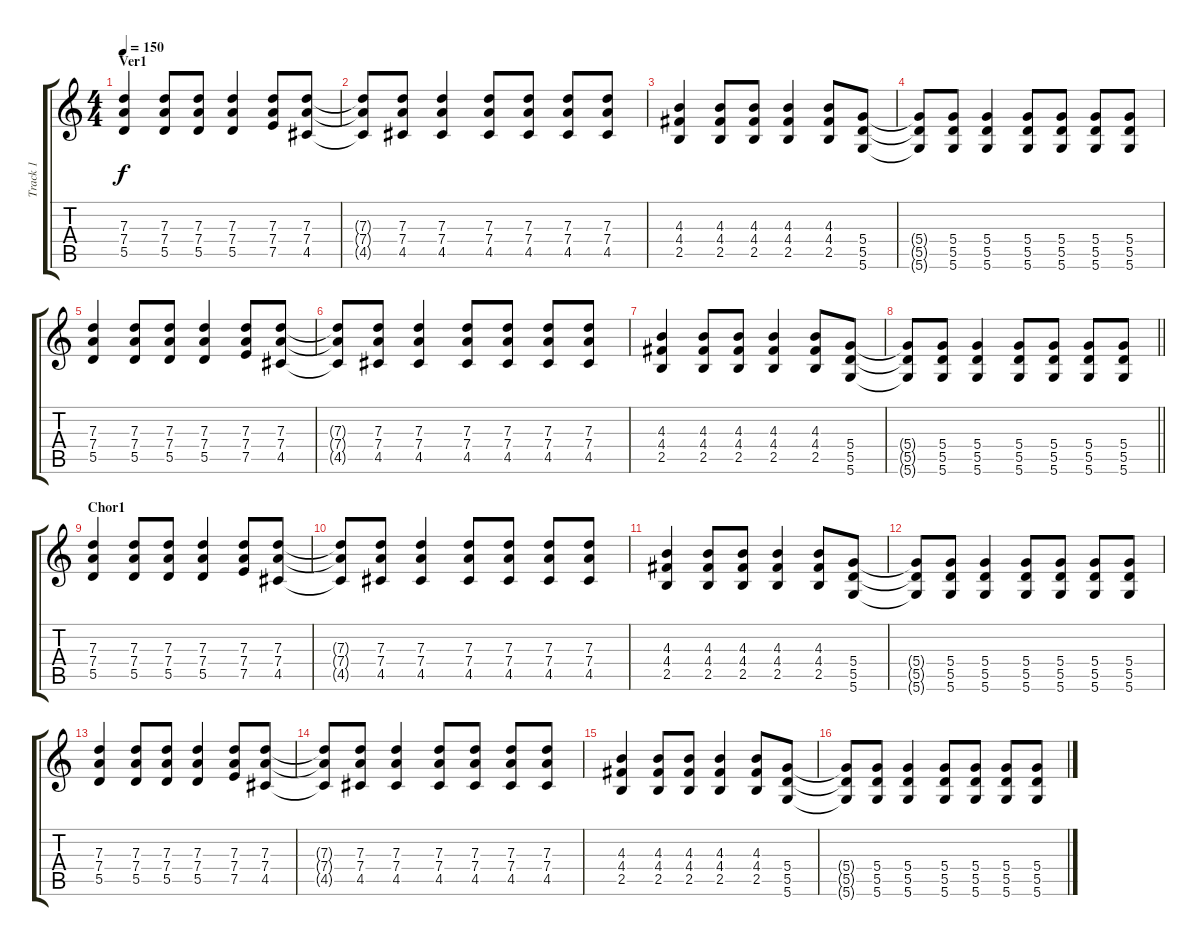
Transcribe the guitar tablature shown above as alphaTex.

\track ("Track 1" "Track 1") {instrument electricguitarclean}
\staff {score tabs}
\tuning (E4 B3 G3 D3 A2 D2) {hide}
\ts (4 4)
\section ("" "Ver1")
\tempo 150
\clef g2
\ks c
(7.3 7.4 5.5).4{dy f instrument electricguitarclean} (7.3 7.4 5.5).8 (7.3 7.4 5.5).8 (7.3 7.4 5.5).4 (7.3 7.4 7.5).8 (7.3 7.4 4.5).8 |
(7.3{t} 7.4{t} 4.5{t}).8 (7.3 7.4 4.5).8 (7.3 7.4 4.5).4 (7.3 7.4 4.5).8 (7.3 7.4 4.5).8 (7.3 7.4 4.5).8 (7.3 7.4 4.5).8 |
(4.3 4.4 2.5).4 (4.3 4.4 2.5).8 (4.3 4.4 2.5).8 (4.3 4.4 2.5).4 (4.3 4.4 2.5).8 (5.4 5.5 5.6).8 |
(5.4{t} 5.5{t} 5.6{t}).8 (5.4 5.5 5.6).8 (5.4 5.5 5.6).4 (5.4 5.5 5.6).8 (5.4 5.5 5.6).8 (5.4 5.5 5.6).8 (5.4 5.5 5.6).8 |
(7.3 7.4 5.5).4 (7.3 7.4 5.5).8 (7.3 7.4 5.5).8 (7.3 7.4 5.5).4 (7.3 7.4 7.5).8 (7.3 7.4 4.5).8 |
(7.3{t} 7.4{t} 4.5{t}).8 (7.3 7.4 4.5).8 (7.3 7.4 4.5).4 (7.3 7.4 4.5).8 (7.3 7.4 4.5).8 (7.3 7.4 4.5).8 (7.3 7.4 4.5).8 |
(4.3 4.4 2.5).4 (4.3 4.4 2.5).8 (4.3 4.4 2.5).8 (4.3 4.4 2.5).4 (4.3 4.4 2.5).8 (5.4 5.5 5.6).8 |
\barLineRight lightlight
(5.4{t} 5.5{t} 5.6{t}).8 (5.4 5.5 5.6).8 (5.4 5.5 5.6).4 (5.4 5.5 5.6).8 (5.4 5.5 5.6).8 (5.4 5.5 5.6).8 (5.4 5.5 5.6).8 |
\section ("" "Chor1")
(7.3 7.4 5.5).4{instrument distortionguitar} (7.3 7.4 5.5).8 (7.3 7.4 5.5).8 (7.3 7.4 5.5).4 (7.3 7.4 7.5).8 (7.3 7.4 4.5).8 |
(7.3{t} 7.4{t} 4.5{t}).8 (7.3 7.4 4.5).8 (7.3 7.4 4.5).4 (7.3 7.4 4.5).8 (7.3 7.4 4.5).8 (7.3 7.4 4.5).8 (7.3 7.4 4.5).8 |
(4.3 4.4 2.5).4 (4.3 4.4 2.5).8 (4.3 4.4 2.5).8 (4.3 4.4 2.5).4 (4.3 4.4 2.5).8 (5.4 5.5 5.6).8 |
(5.4{t} 5.5{t} 5.6{t}).8 (5.4 5.5 5.6).8 (5.4 5.5 5.6).4 (5.4 5.5 5.6).8 (5.4 5.5 5.6).8 (5.4 5.5 5.6).8 (5.4 5.5 5.6).8 |
(7.3 7.4 5.5).4 (7.3 7.4 5.5).8 (7.3 7.4 5.5).8 (7.3 7.4 5.5).4 (7.3 7.4 7.5).8 (7.3 7.4 4.5).8 |
(7.3{t} 7.4{t} 4.5{t}).8 (7.3 7.4 4.5).8 (7.3 7.4 4.5).4 (7.3 7.4 4.5).8 (7.3 7.4 4.5).8 (7.3 7.4 4.5).8 (7.3 7.4 4.5).8 |
(4.3 4.4 2.5).4 (4.3 4.4 2.5).8 (4.3 4.4 2.5).8 (4.3 4.4 2.5).4 (4.3 4.4 2.5).8 (5.4 5.5 5.6).8 |
(5.4{t} 5.5{t} 5.6{t}).8 (5.4 5.5 5.6).8 (5.4 5.5 5.6).4 (5.4 5.5 5.6).8 (5.4 5.5 5.6).8 (5.4 5.5 5.6).8 (5.4 5.5 5.6).8
